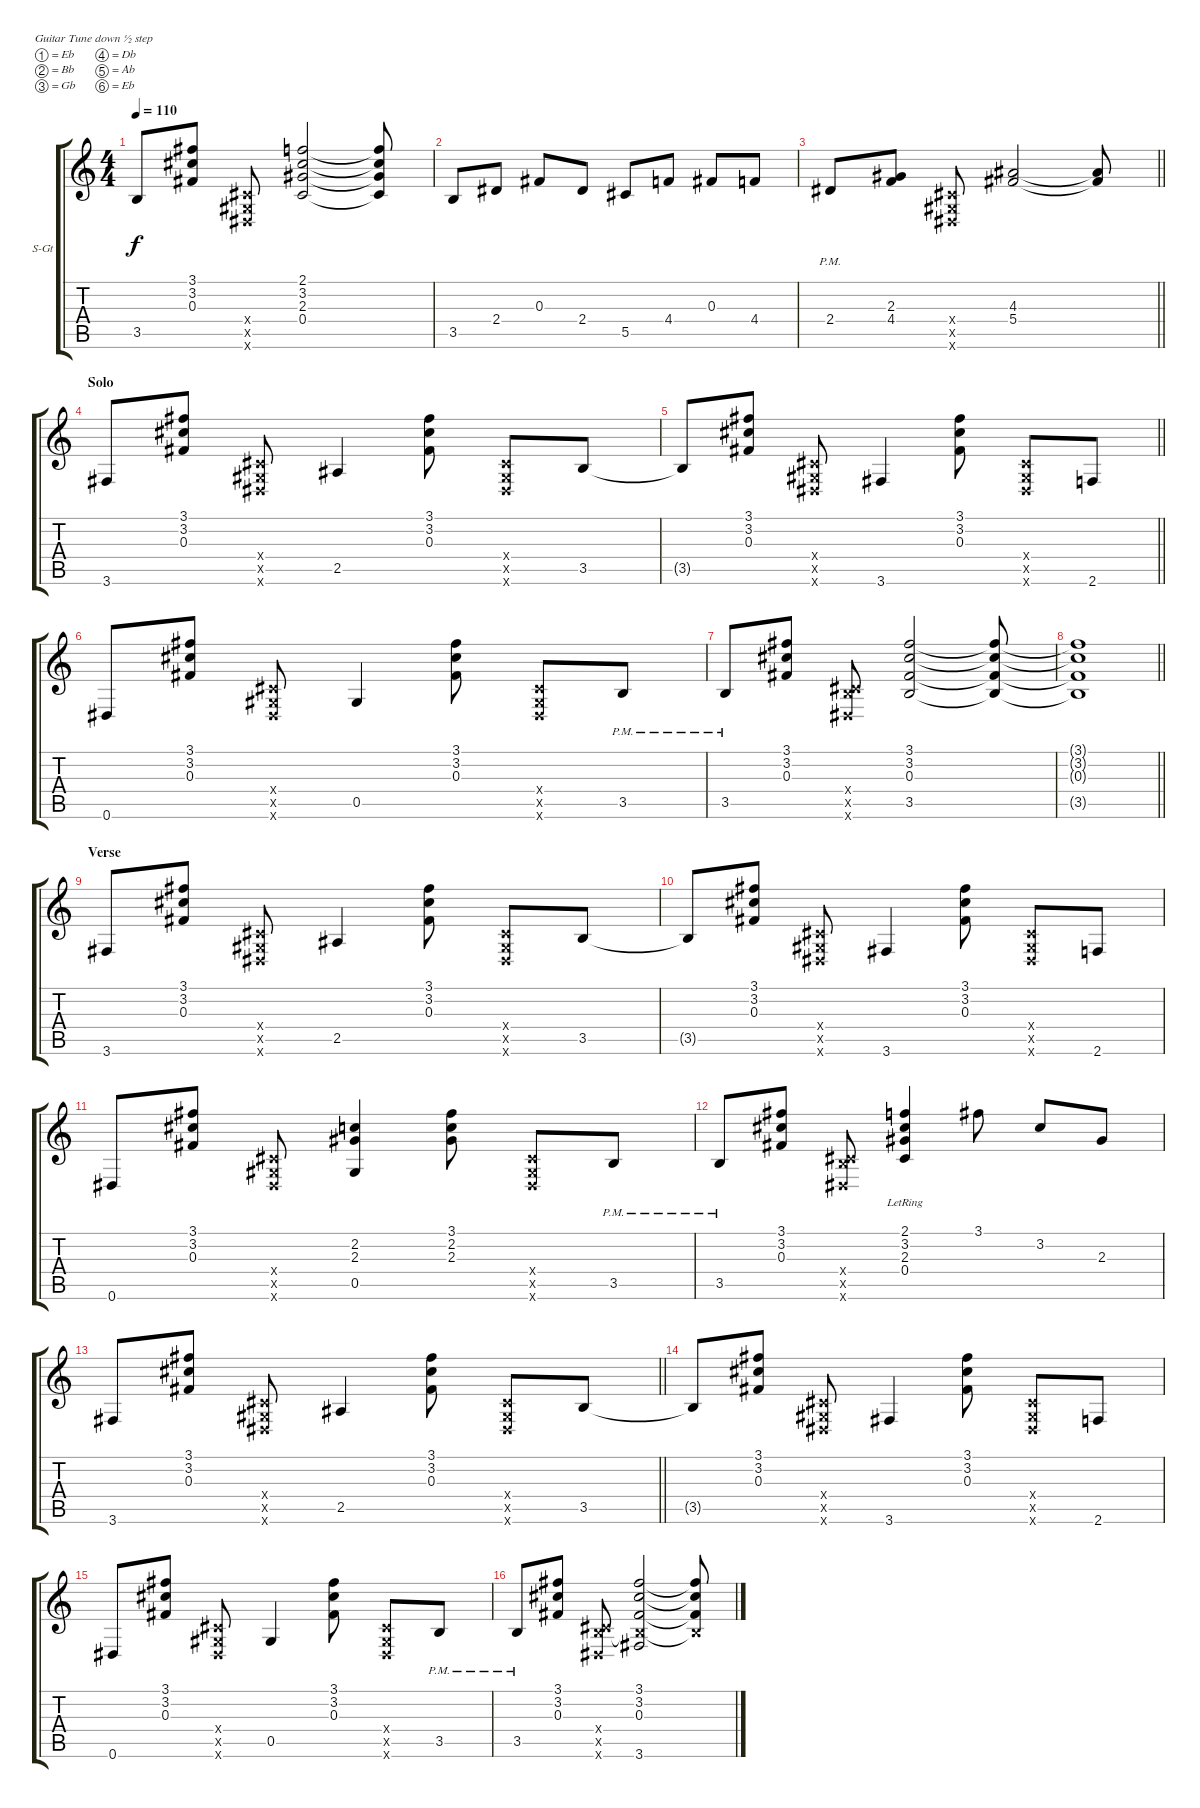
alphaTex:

\bracketExtendMode groupsimilarinstruments
\firstSystemTrackNameOrientation horizontal
\otherSystemsTrackNameOrientation horizontal
\track ("Rhythm Guitar" "S-Gt") {instrument acousticguitarsteel}
\staff {score tabs}
\tuning (Eb4 Bb3 Gb3 Db3 Ab2 Eb2)
\ts (4 4)
\tempo 110
\clef g2
\ks c
3.5{t}.8{dy f} (3.1 3.2 0.3).8 (0.4{x} 0.5{x} 0.6{x}).8 (2.1 3.2 2.3 0.4).2 (2.1{t} 3.2{t} 2.3{t} 0.4{t}).8 |
3.5.8 2.4.8 0.3.8 2.4.8 5.5.8 4.4.8 0.3.8 4.4.8 |
\barLineRight lightlight
2.4{pm}.8 (2.3 4.4).8 (0.4{x} 0.5{x} 0.6{x}).8 (4.3 5.4).2 (4.3{t} 5.4{t}).8 |
\section ("" "Solo")
3.6.8 (3.1 3.2 0.3).8 (0.4{x} 0.5{x} 0.6{x}).8 2.5.4 (3.1 3.2 0.3).8 (0.4{x} 0.5{x} 0.6{x}).8 3.5.8 |
\barLineRight lightlight
3.5{t}.8 (3.1 3.2 0.3).8 (0.4{x} 0.5{x} 0.6{x}).8 3.6.4 (3.1 3.2 0.3).8 (0.4{x} 0.5{x} 0.6{x}).8 2.6.8 |
0.6.8 (3.1 3.2 0.3).8 (0.4{x} 0.5{x} 0.6{x}).8 0.5.4 (3.1 3.2 0.3).8 (0.4{x} 0.5{x} 0.6{x}).8 3.5{pm}.8 |
3.5{pm}.8 (3.1 3.2 0.3).8 (0.4{x} 3.5{x} 0.6{x}).8 (3.1 3.2 0.3 3.5).2 (3.1{t} 3.2{t} 0.3{t} 3.5{t}).8 |
\barLineRight lightlight
(3.1{t} 3.2{t} 0.3{t} 3.5{t}).1 |
\section ("" "Verse")
3.6.8 (3.1 3.2 0.3).8 (0.4{x} 0.5{x} 0.6{x}).8 2.5.4 (3.1 3.2 0.3).8 (0.4{x} 0.5{x} 0.6{x}).8 3.5.8 |
3.5{t}.8 (3.1 3.2 0.3).8 (0.4{x} 0.5{x} 0.6{x}).8 3.6.4 (3.1 3.2 0.3).8 (0.4{x} 0.5{x} 0.6{x}).8 2.6.8 |
0.6.8 (3.1 3.2 0.3).8 (0.4{x} 0.5{x} 0.6{x}).8 (2.2 2.3 0.5).4 (3.1 2.2 2.3).8 (0.4{x} 0.5{x} 0.6{x}).8 3.5{pm}.8 |
3.5{pm}.8 (3.1 3.2 0.3).8 (0.4{x} 3.5{x} 0.6{x}).8 (2.1{lr} 3.2{lr} 2.3{lr} 0.4{lr}).4 3.1.8 3.2.8 2.3.8 |
\barLineRight lightlight
3.6.8 (3.1 3.2 0.3).8 (0.4{x} 0.5{x} 0.6{x}).8 2.5.4 (3.1 3.2 0.3).8 (0.4{x} 0.5{x} 0.6{x}).8 3.5.8 |
3.5{t}.8 (3.1 3.2 0.3).8 (0.4{x} 0.5{x} 0.6{x}).8 3.6.4 (3.1 3.2 0.3).8 (0.4{x} 0.5{x} 0.6{x}).8 2.6.8 |
0.6.8 (3.1 3.2 0.3).8 (0.4{x} 0.5{x} 0.6{x}).8 0.5.4 (3.1 3.2 0.3).8 (0.4{x} 0.5{x} 0.6{x}).8 3.5{pm}.8 |
3.5{pm}.8 (3.1 3.2 0.3).8 (0.4{x} 3.5{x} 0.6{x}).8 (3.1 3.2 0.3 3.6 3.5{x t}).2 (3.1{t} 3.2{t} 0.3{t} 3.5{x t}).8
